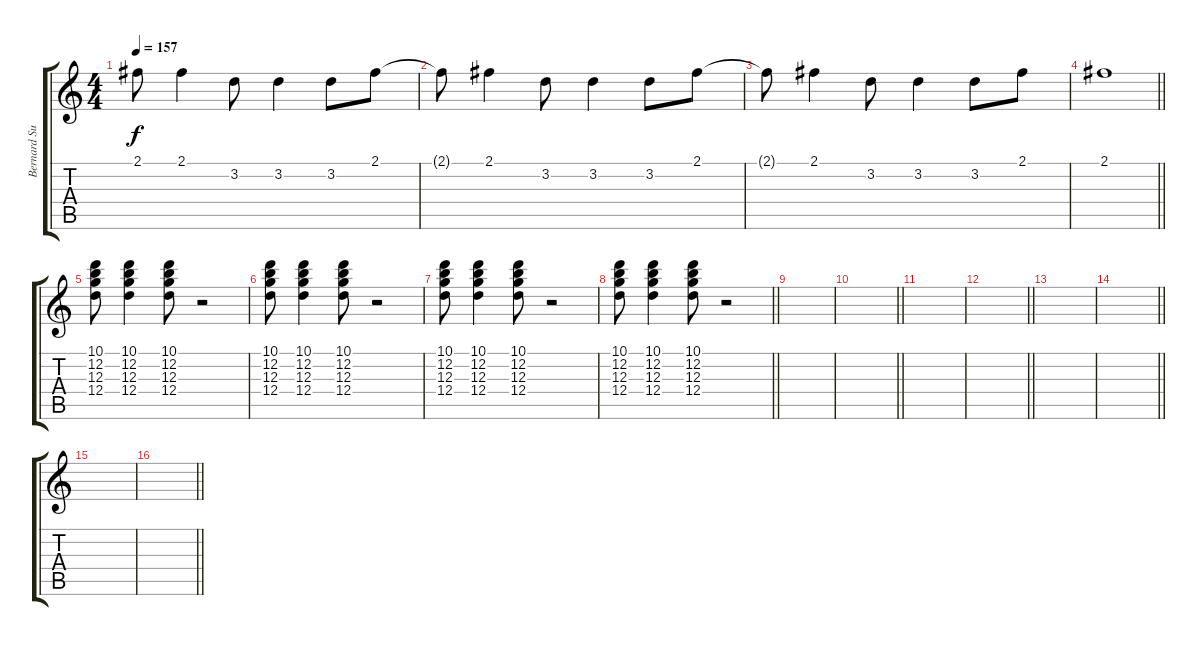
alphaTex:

\track ("Bernard Sumner" "Bernard Su") {instrument overdrivenguitar}
\staff {score tabs}
\tuning (E4 B3 G3 D3 A2 E2) {hide}
\ts (4 4)
\tempo 157
\clef g2
\ks c
2.1{t}.8{dy f} 2.1.4 3.2.8 3.2.4 3.2.8 2.1.8 |
2.1{t}.8 2.1.4 3.2.8 3.2.4 3.2.8 2.1.8 |
2.1{t}.8 2.1.4 3.2.8 3.2.4 3.2.8 2.1.8 |
\barLineRight lightlight
2.1.1 |
(10.1 12.2 12.3 12.4).8 (10.1 12.2 12.3 12.4).4 (10.1 12.2 12.3 12.4).8 r.2 |
(10.1 12.2 12.3 12.4).8 (10.1 12.2 12.3 12.4).4 (10.1 12.2 12.3 12.4).8 r.2 |
(10.1 12.2 12.3 12.4).8 (10.1 12.2 12.3 12.4).4 (10.1 12.2 12.3 12.4).8 r.2 |
\barLineRight lightlight
(10.1 12.2 12.3 12.4).8 (10.1 12.2 12.3 12.4).4 (10.1 12.2 12.3 12.4).8 r.2 |
|
\barLineRight lightlight
|
|
\barLineRight lightlight
|
|
\barLineRight lightlight
|
|
\barLineRight lightlight
